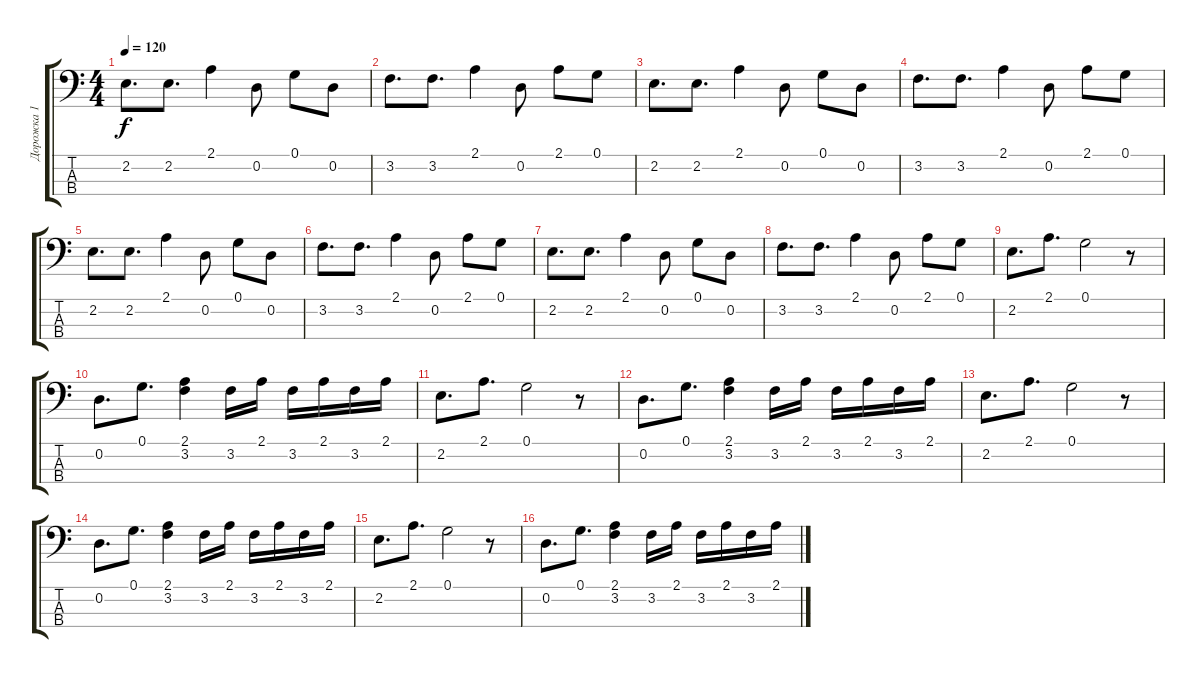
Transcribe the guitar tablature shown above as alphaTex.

\track ("Дорожка 1" "Дорожка 1") {instrument electricbassfinger}
\staff {score tabs}
\tuning (G2 D2 A1 E1) {hide}
\ts (4 4)
\tempo 120
\clef f4
\ks c
2.2.8{d dy f} 2.2.8{d} 2.1.4 0.2.8 0.1.8 0.2.8 |
3.2.8{d} 3.2.8{d} 2.1.4 0.2.8 2.1.8 0.1.8 |
2.2.8{d} 2.2.8{d} 2.1.4 0.2.8 0.1.8 0.2.8 |
3.2.8{d} 3.2.8{d} 2.1.4 0.2.8 2.1.8 0.1.8 |
2.2.8{d} 2.2.8{d} 2.1.4 0.2.8 0.1.8 0.2.8 |
3.2.8{d} 3.2.8{d} 2.1.4 0.2.8 2.1.8 0.1.8 |
2.2.8{d} 2.2.8{d} 2.1.4 0.2.8 0.1.8 0.2.8 |
3.2.8{d} 3.2.8{d} 2.1.4 0.2.8 2.1.8 0.1.8 |
2.2.8{d} 2.1.8{d} 0.1.2 r.8 |
0.2.8{d} 0.1.8{d} (2.1 3.2).4 3.2.16 2.1.16 3.2.16 2.1.16 3.2.16 2.1.16 |
2.2.8{d} 2.1.8{d} 0.1.2 r.8 |
0.2.8{d} 0.1.8{d} (2.1 3.2).4 3.2.16 2.1.16 3.2.16 2.1.16 3.2.16 2.1.16 |
2.2.8{d} 2.1.8{d} 0.1.2 r.8 |
0.2.8{d} 0.1.8{d} (2.1 3.2).4 3.2.16 2.1.16 3.2.16 2.1.16 3.2.16 2.1.16 |
2.2.8{d} 2.1.8{d} 0.1.2 r.8 |
0.2.8{d} 0.1.8{d} (2.1 3.2).4 3.2.16 2.1.16 3.2.16 2.1.16 3.2.16 2.1.16
